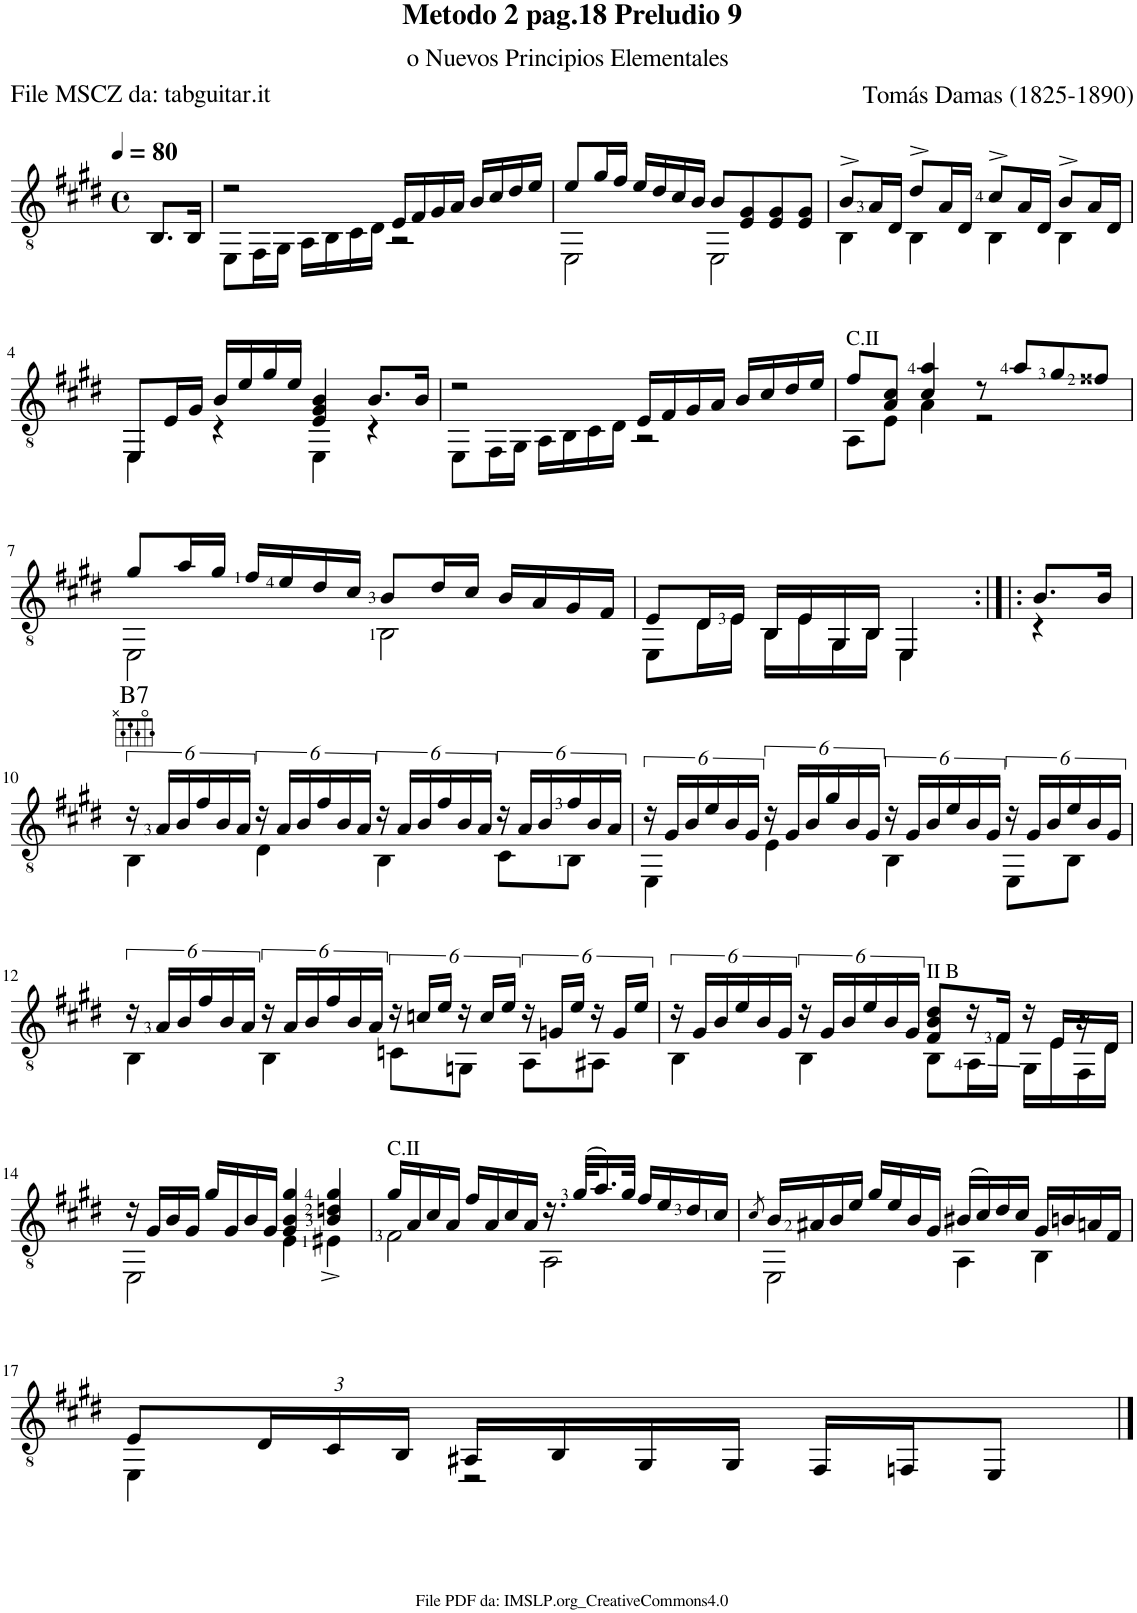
**kern	**harte
*part1	*part1
*staff1	*
*I"Guitar	*
*I'Guit.	*
*clefGv2	*
*k[f#c#g#d#]	*
*M4/4	*
*met(c)	*
*MM80	*
=	=
8.BB/L	.
16BB/Jk	.
=1	=1
*^	*
2r	8EE\L	.
.	16FF#\L	.
.	16GG#\JJ	.
.	16AA\LL	.
.	16BB\	.
.	16C#\	.
.	16D#\JJ	.
16E/LL	2r	.
16F#/	.	.
16G#/	.	.
16A/JJ	.	.
16B/LL	.	.
16c#/	.	.
16d#/	.	.
16e/JJ	.	.
=2	=2	=2
8e/L	2EE\	.
16g#/L	.	.
16f#/JJ	.	.
16e/LL	.	.
16d#/	.	.
16c#/	.	.
16B/JJ	.	.
8B/L	2EE\	.
8E/ 8G#/	.	.
8E/ 8G#/	.	.
8E/ 8G#/J	.	.
=3	=3	=3
8B^/L	4BB\	.
16A/L	.	.
16D#/JJ	.	.
8d#^/L	4BB\	.
16A/L	.	.
16D#/JJ	.	.
8c#^/L	4BB\	.
16A/L	.	.
16D#/JJ	.	.
8B^/L	4BB\	.
16A/L	.	.
16D#/JJ	.	.
!!LO:LB:g=z	!!
=4	=4	=4
8EE/L	4EE\	.
16E/L	.	.
16G#/JJ	.	.
16B/LL	4r	.
16e/	.	.
16g#/	.	.
16e/JJ	.	.
4E/ 4G#/ 4B/	4EE\	.
8.B/L	4r	.
16B/Jk	.	.
=5	=5	=5
2r	8EE\L	.
.	16FF#\L	.
.	16GG#\JJ	.
.	16AA\LL	.
.	16BB\	.
.	16C#\	.
.	16D#\JJ	.
16E/LL	2r	.
16F#/	.	.
16G#/	.	.
16A/JJ	.	.
16B/LL	.	.
16c#/	.	.
16d#/	.	.
16e/JJ	.	.
=6	=6	=6
!LO:TX:a:t=C.II	!	!
8f#/L	8AA\L	.
8A/ 8c#/J	8E\J	.
4c#/ 4a/	4A\	.
8r	2r	.
8a/L	.	.
8g#/	.	.
8f##X/J	.	.
!!LO:LB:g=z	!!
=7	=7	=7
8g#/L	2EE\	.
16a/L	.	.
16g#/JJ	.	.
16f#/LL	.	.
16e/	.	.
16d#/	.	.
16c#/JJ	.	.
8B/L	2BB\	.
16d#/L	.	.
16c#/JJ	.	.
16B/LL	.	.
16A/	.	.
16G#/	.	.
16F#/JJ	.	.
=8	=8	=8
8E/L	8EE\L	.
16D#/L	16D#\L	.
16E/JJ	16E\JJ	.
16BB/LL	16BB\LL	.
16E/	16E\	.
16GG#/	16GG#\	.
16BB/JJ	16BB\JJ	.
4EE/	4EE\	.
=9:|!|:	=9:|!|:	=9:|!|:
8.B/L	4r	.
16B/Jk	.	.
!!LO:LB:g=z	!!
=10	=10	=10
!	!	!LO:H:kt=7
24r	4BB\	B:7
24A/LL	.	.
24B/	.	.
24f#/	.	.
24B/	.	.
24A/JJ	.	.
24r	4D#\	.
24A/LL	.	.
24B/	.	.
24f#/	.	.
24B/	.	.
24A/JJ	.	.
24r	4BB\	.
24A/LL	.	.
24B/	.	.
24f#/	.	.
24B/	.	.
24A/JJ	.	.
24r	8C#\L	.
24A/LL	.	.
24B/	.	.
24f#/	8BB\J	.
24B/	.	.
24A/JJ	.	.
=11	=11	=11
24r	4EE\	.
24G#/LL	.	.
24B/	.	.
24e/	.	.
24B/	.	.
24G#/JJ	.	.
24r	4E\	.
24G#/LL	.	.
24B/	.	.
24g#/	.	.
24B/	.	.
24G#/JJ	.	.
24r	4BB\	.
24G#/LL	.	.
24B/	.	.
24e/	.	.
24B/	.	.
24G#/JJ	.	.
24r	8EE\L	.
24G#/LL	.	.
24B/	.	.
24e/	8BB\J	.
24B/	.	.
24G#/JJ	.	.
!!LO:LB:g=z	!!
=12	=12	=12
24r	4BB\	.
24A/LL	.	.
24B/	.	.
24f#/	.	.
24B/	.	.
24A/JJ	.	.
24r	4BB\	.
24A/LL	.	.
24B/	.	.
24f#/	.	.
24B/	.	.
24A/JJ	.	.
24r	8Cn\L	.
24cn/LL	.	.
24e/JJ	.	.
24r	8GGn\J	.
24c/LL	.	.
24e/JJ	.	.
24r	8AA\L	.
24Gn/LL	.	.
24e/JJ	.	.
24r	8AA#X\J	.
24G/LL	.	.
24e/JJ	.	.
=13	=13	=13
24r	4BB\	.
24G#/LL	.	.
24B/	.	.
24e/	.	.
24B/	.	.
24G#/JJ	.	.
24r	4BB\	.
24G#/LL	.	.
24B/	.	.
24e/	.	.
24B/	.	.
24G#/JJ	.	.
!LO:TX:a:t=II B	!	!
8F#/ 8B/ 8d#/L	8BB\L	.
16r	16AA\L	.
16F#/JJ	16F#\JJ	.
16r	16GG#\LL	.
16E/LL	16E\	.
16r	16FF#\	.
16D#/JJ	16D#\JJ	.
!!LO:LB:g=z	!!
=14	=14	=14
16r	2EE\	.
16G#/LL	.	.
16B/	.	.
16G#/JJ	.	.
16g#/LL	.	.
16G#/	.	.
16B/	.	.
16G#/JJ	.	.
4G#/ 4B/ 4g#/	4E\	.
4B/ 4dn/ 4g#/	4E#X^\	.
=15	=15	=15
!LO:TX:a:t=C.II	!	!
16g#/LL	2F#\	.
16A/	.	.
16c#/	.	.
16A/JJ	.	.
16f#/LL	.	.
16A/	.	.
16c#/	.	.
16A/JJ	.	.
16.r	2AA\	.
(32g#/KLL	.	.
16.a/)	.	.
32g#/JJk	.	.
16f#/LL	.	.
16e/	.	.
16d#/	.	.
16c#/JJ	.	.
=16	=16	=16
8qc#/	.	.
16B/LL	2EE\	.
16A#X/	.	.
16B/	.	.
16e/JJ	.	.
16g#/LL	.	.
16e/	.	.
16B/	.	.
16G#/JJ	.	.
(16B#X/LL	4AA\	.
16c#/)	.	.
16d#/	.	.
16c#/JJ	.	.
16G#/LL	4BB\	.
16Bn/	.	.
16An/	.	.
16F#/JJ	.	.
!!LO:LB:g=z	!!
=17	=17	=17
8E/L	4EE\	.
*Xbrackettup	*	*
24D#/L	.	.
24C#/	.	.
24BB/JJ	.	.
16AA#X/LL	2r	.
16BB/	.	.
16GG#/	.	.
16GG#/JJ	.	.
16FF#/LL	.	.
16FFn/J	.	.
8EE/J	.	.
*v	*v	*
==	==
*-	*-
